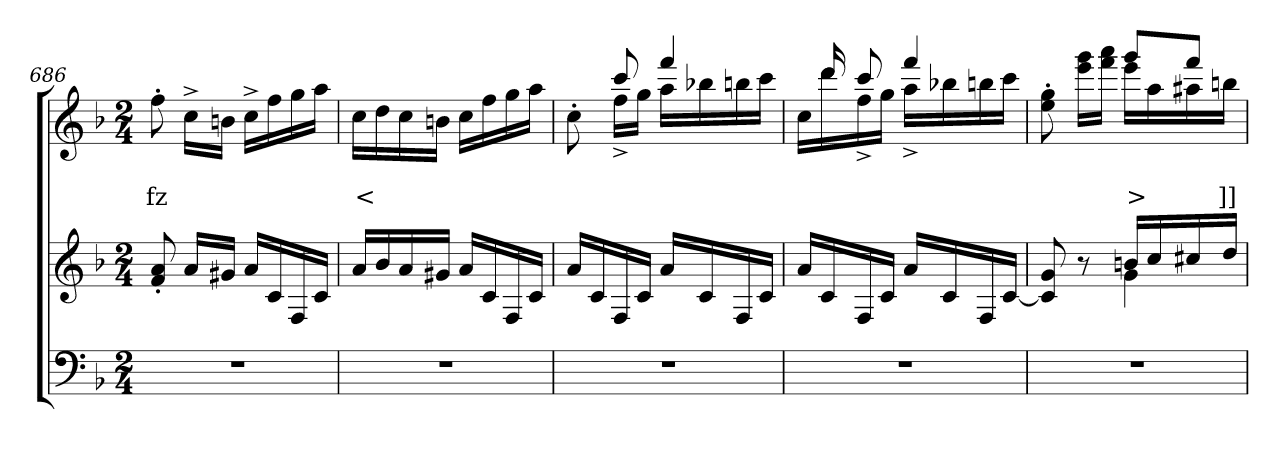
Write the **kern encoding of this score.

**kern	**kern	**kern	**text	**text
*part3	*part2	*part1	*part1	*part1
*staff3	*staff2	*staff1	*staff1	*staff1
*clefF4	*clefG2	*clefG2	*	*
*k[b-]	*k[b-]	*k[b-]	*	*
*M2/4	*M2/4	*M2/4	*	*
=686	=686	=686	=686	=686
2r	8a'> 8f'>	8ff'>	.	fz
.	16aLL	16cc^>LL	.	.
.	16g#XJJ	16bnJJ	.	.
.	16aLL	16cc^>LL	.	.
.	16c	16ff	.	.
.	16F	16gg	.	.
.	16cJJ	16aaJJ	.	.
=687	=687	=687	=687	=687
2r	16aLL	16ccLL	.	<
.	16b-	16dd	.	.
.	16a	16cc	.	.
.	16g#XJJ	16bnJJ	.	.
.	16aLL	16ccLL	.	.
.	16c	16ff	.	.
.	16F	16gg	.	.
.	16cJJ	16aaJJ	.	.
=688	=688	=688	=688	=688
*	*	*^	*	*
2r	16aLL	8ryy	8cc'>	.	.
.	16c	.	.	.	.
.	16F	8ccc	16ff^>LL	.	.
.	16cJJ	.	16ggJJ	.	.
.	16aLL	4fff	16aaLL	.	.
.	16c	.	16bb-X	.	.
.	16F	.	16bbn	.	.
.	16cJJ	.	16cccJJ	.	.
=689	=689	=689	=689	=689	=689
2r	16aLL	16ryy	16ccLL	.	.
.	16c	16dddLL	16ddd	.	.
.	16F	8cccJ	16ff^>	.	.
.	16cJJ	.	16ggJJ	.	.
.	16aLL	4fff	16aa^>LL	.	.
.	16c	.	16bb-X	.	.
.	16F	.	16bbn	.	.
.	[16cJJ	.	16cccJJ	.	.
=690	=690	=690	=690	=690	=690
*	*^	*	*	*	*
2r	8g 8c]	4ryy	4ryy	8gg'> 8ee'>	.	.
.	8r	.	.	16ggg 16eeeLL	.	.
.	.	.	.	16aaa 16fffJJ	.	.
.	16bnLL	4g	8gggL	16eeeLL	.	>
.	16cc	.	.	16aa	.	.
.	16cc#X	.	8fffJ	16aa#X	.	.
.	16ddJJ	.	.	16bbnJJ	.	]]
*	*v	*v	*	*	*	*
*	*	*v	*v	*	*
=	=	=	=	=
*-	*-	*-	*-	*-
